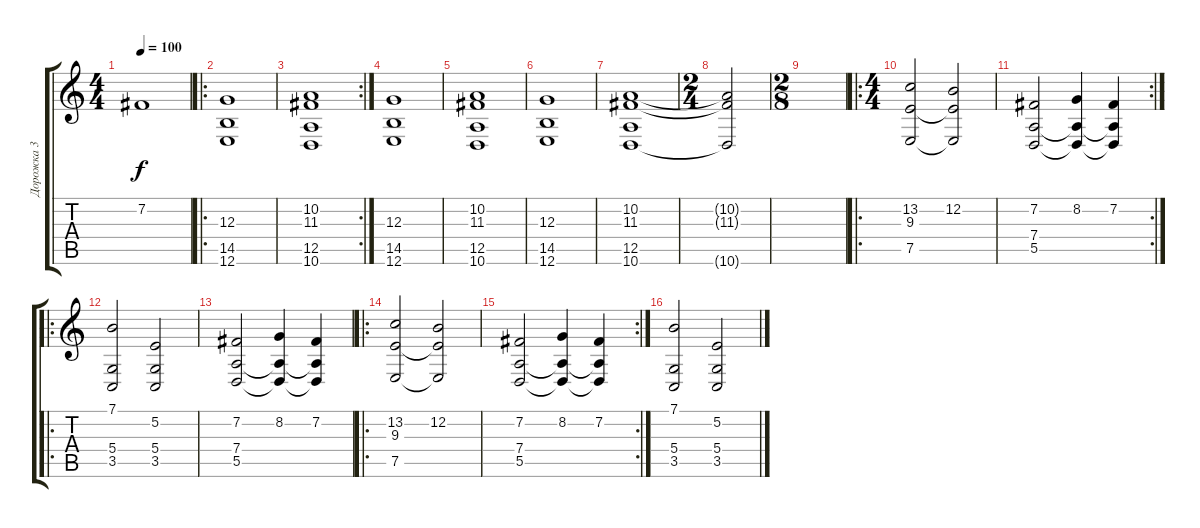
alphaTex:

\track ("Дорожка 3" "Дорожка 3") {instrument synthstrings1}
\staff {score tabs}
\tuning (E4 B3 G3 D3 A2 E2) {hide}
\ts (4 4)
\tempo 100
\clef g2
\ks c
7.2{t}.1{dy f} |
\ro
(12.3 14.5 12.6).1 |
\rc 2
(10.2 11.3 12.5 10.6).1{volume 10} |
(12.3 14.5 12.6).1 |
(10.2 11.3 12.5 10.6).1{volume 10} |
(12.3 14.5 12.6).1 |
(10.2 11.3 12.5 10.6).1{volume 10} |
\ts (2 4)
(10.2{t} 11.3{t} 10.6{t}).2 |
\ts (2 8)
|
\ro
\ts (4 4)
(13.2 9.3 7.5).2 (12.2 9.3{t} 7.5{t}).2 |
\rc 2
(7.2 7.4 5.5).2 (8.2 7.4{t} 5.5{t}).4 (7.2 7.4{t} 5.5{t}).4 |
\ro
(7.1 5.4 3.5).2 (5.2 5.4 3.5).2 |
(7.2 7.4 5.5).2 (8.2 7.4{t} 5.5{t}).4 (7.2 7.4{t} 5.5{t}).4 |
\ro
(13.2 9.3 7.5).2 (12.2 9.3{t} 7.5{t}).2 |
\rc 2
(7.2 7.4 5.5).2 (8.2 7.4{t} 5.5{t}).4 (7.2 7.4{t} 5.5{t}).4 |
(7.1 5.4 3.5).2 (5.2 5.4 3.5).2
